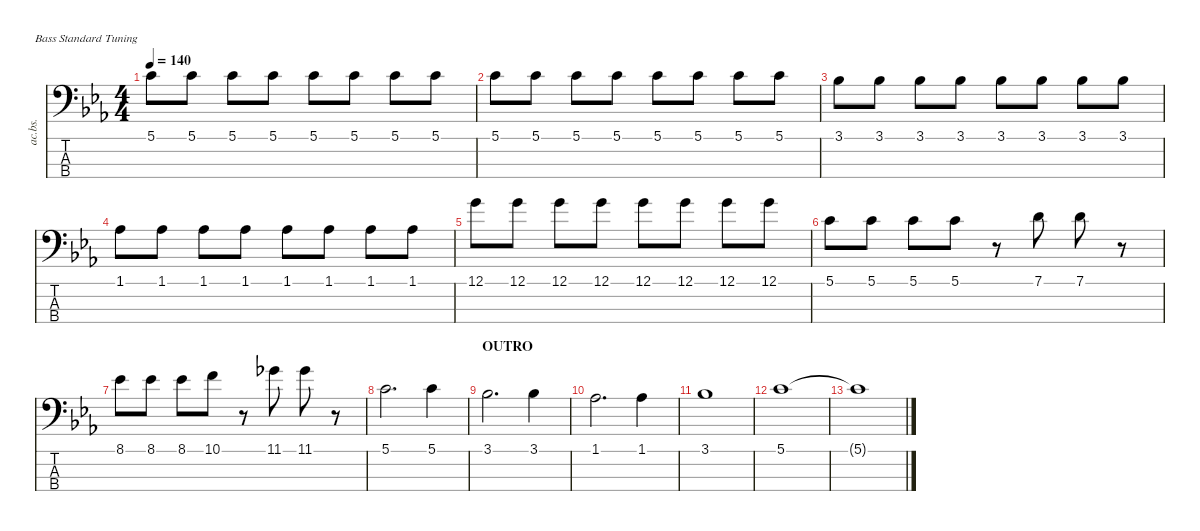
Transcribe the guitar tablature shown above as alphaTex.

\defaultSystemsLayout 4
\hideDynamics
\bracketExtendMode nobrackets
\otherSystemsTrackNameOrientation horizontal
\track ("Acoustic Bass" "ac.bs.") {instrument acousticbass}
\staff {score tabs}
\tuning (G2 D2 A1 E1)
\ts (4 4)
\tempo 140
\clef f4
\ks cminor
5.1{acc forcenatural}.8{dy mf beam Down} 5.1{acc forcenatural}.8{beam Down} 5.1{acc forcenatural}.8{beam Down} 5.1{acc forcenatural}.8{beam Down} 5.1{acc forcenatural}.8{beam Down} 5.1{acc forcenatural}.8{beam Down} 5.1{acc forcenatural}.8{beam Down} 5.1{acc forcenatural}.8{beam Down} |
5.1{acc forcenatural}.8{beam Down} 5.1{acc forcenatural}.8{beam Down} 5.1{acc forcenatural}.8{beam Down} 5.1{acc forcenatural}.8{beam Down} 5.1{acc forcenatural}.8{beam Down} 5.1{acc forcenatural}.8{beam Down} 5.1{acc forcenatural}.8{beam Down} 5.1{acc forcenatural}.8{beam Down} |
3.1{acc b}.8{beam Down} 3.1{acc b}.8{beam Down} 3.1{acc b}.8{beam Down} 3.1{acc b}.8{beam Down} 3.1{acc b}.8{beam Down} 3.1{acc b}.8{beam Down} 3.1{acc b}.8{beam Down} 3.1{acc b}.8{beam Down} |
1.1{acc b}.8{beam Down} 1.1{acc b}.8{beam Down} 1.1{acc b}.8{beam Down} 1.1{acc b}.8{beam Down} 1.1{acc b}.8{beam Down} 1.1{acc b}.8{beam Down} 1.1{acc b}.8{beam Down} 1.1{acc b}.8{beam Down} |
12.1{acc forcenatural}.8{beam Down} 12.1{acc forcenatural}.8{beam Down} 12.1{acc forcenatural}.8{beam Down} 12.1{acc forcenatural}.8{beam Down} 12.1{acc forcenatural}.8{beam Down} 12.1{acc forcenatural}.8{beam Down} 12.1{acc forcenatural}.8{beam Down} 12.1{acc forcenatural}.8{beam Down} |
5.1{acc forcenatural}.8{beam Down} 5.1{acc forcenatural}.8{beam Down} 5.1{acc forcenatural}.8{beam Down} 5.1{acc forcenatural}.8{beam Down} r.8{beam Down} 7.1{acc forcenatural}.8{beam Down} 7.1{acc forcenatural}.8{beam Down} r.8{beam Down} |
8.1{acc b}.8{beam Down} 8.1{acc b}.8{beam Down} 8.1{acc b}.8{beam Down} 10.1{acc forcenatural}.8{beam Down} r.8{beam Down} 11.1{acc b}.8{beam Down} 11.1{acc b}.8{beam Down} r.8{beam Down} |
5.1{acc forcenatural}.2{d beam Down} 5.1{acc forcenatural}.4{beam Down} |
\section ("" "OUTRO")
3.1{acc b}.2{d beam Down} 3.1{acc b}.4{beam Down} |
1.1{acc b}.2{d beam Down} 1.1{acc b}.4{beam Down} |
3.1{acc b}.1{beam Down} |
5.1{acc forcenatural}.1{beam Down} |
5.1{t acc forcenatural}.1{beam Down}
